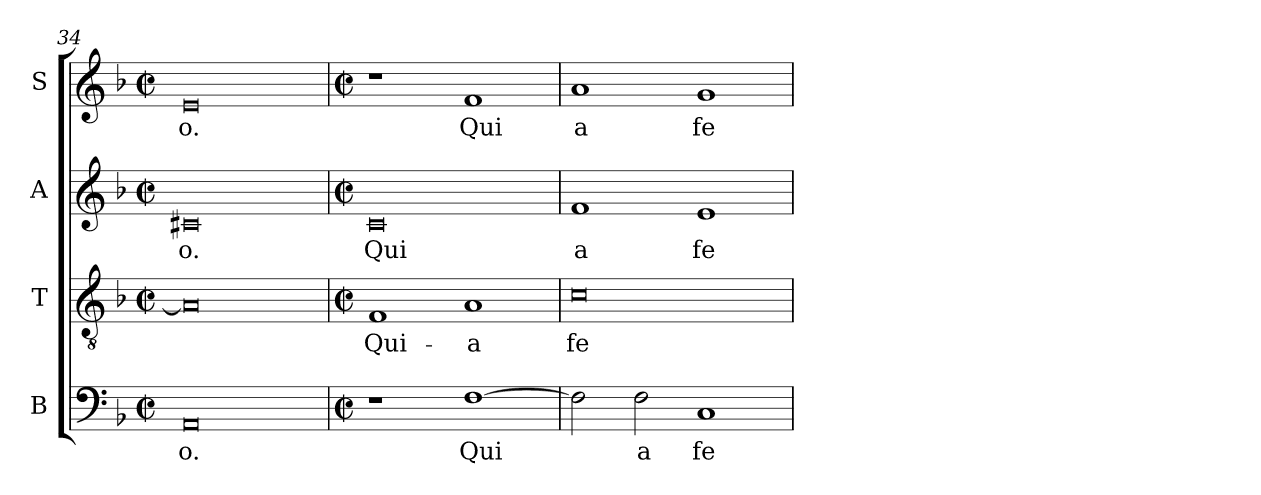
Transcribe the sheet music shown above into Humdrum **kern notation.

**kern	**text	**kern	**text	**kern	**text	**kern	**text
*part4	*part4	*part3	*part3	*part2	*part2	*part1	*part1
*staff4	*staff4	*staff3	*staff3	*staff2	*staff2	*staff1	*staff1
*I"B	*	*I"T	*	*I"A	*	*I"S	*
*I'B	*	*I'T	*	*I'A	*	*I'S	*
*clefF4	*	*clefGv2	*	*clefG2	*	*clefG2	*
*k[b-]	*	*k[b-]	*	*k[b-]	*	*k[b-]	*
*F:	*	*F:	*	*F:	*	*F:	*
*M2/2	*	*M2/2	*	*M2/2	*	*M2/2	*
*met(c|)	*	*met(c|)	*	*met(c|)	*	*met(c|)	*
=34	=34	=34	=34	=34	=34	=34	=34
!	!LO:LY:b:cj	!	!LO:LY:b:cj	!	!LO:LY:b:cj	!	!LO:LY:b:cj
0AA	o.	0A]	.	0c#X	o.	0e	-o.
!!LO:LB:g=z
=35!	=35!	=35!	=35!	=35!	=35!	=35!	=35!
*M2/2	*	*M2/2	*	*M2/2	*	*M2/2	*
*met(c|)	*	*met(c|)	*	*met(c|)	*	*met(c|)	*
!	!	!	!LO:LY:b:cj	!	!LO:LY:b:cj	!	!
1r	.	1F	Qui-	0c	Qui	1r	.
!	!LO:LY:b:cj	!	!LO:LY:b:cj	!	!	!	!LO:LY:b:cj
[>1F	Qui	1A	-a	.	.	1f	Qui
=36	=36	=36	=36	=36	=36	=36	=36
!	!LO:LY:b:cj	!	!LO:LY:b:cj	!	!LO:LY:b:cj	!	!LO:LY:b:cj
2F\]	.	0c	fe-	1f	a	1a	a
!	!LO:LY:b:cj	!	!	!	!	!	!
2F\	a	.	.	.	.	.	.
!	!LO:LY:b:cj	!	!	!	!LO:LY:b:cj	!	!LO:LY:b:cj
1C	fe	.	.	1e	fe	1g	fe
=	=	=	=	=	=	=	=
*-	*-	*-	*-	*-	*-	*-	*-
